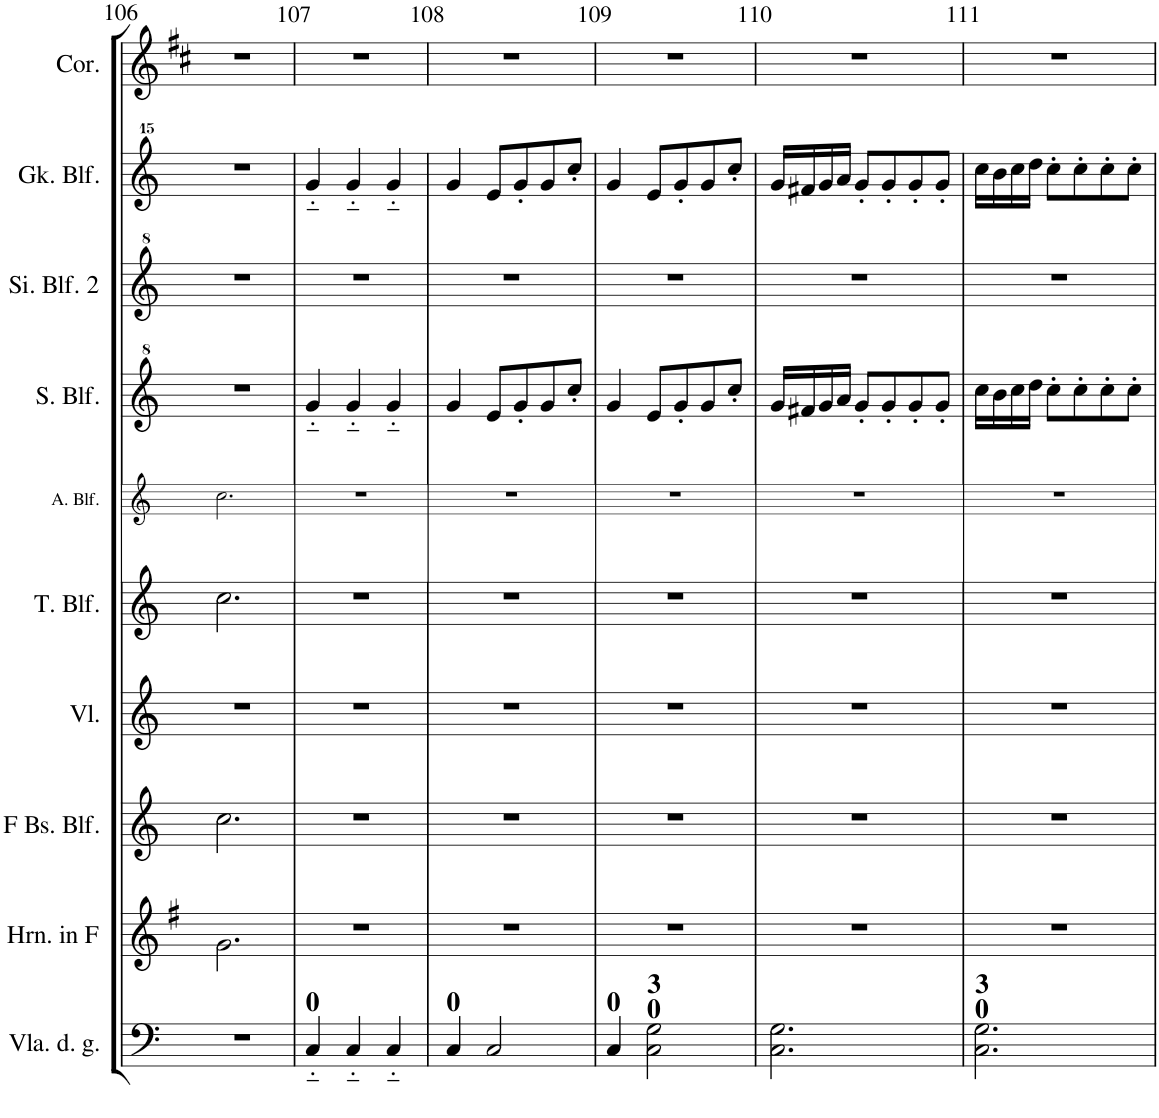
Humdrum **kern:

**kern	**kern	**kern	**kern	**kern	**kern	**kern	**kern	**kern	**kern
*part10	*part9	*part8	*part7	*part6	*part5	*part4	*part3	*part2	*part1
*staff10	*staff9	*staff8	*staff7	*staff6	*staff5	*staff4	*staff3	*staff2	*staff1
*I"Strijkers	*I"Hoorn in F	*I"F Bas-blokfluit	*I"Viool	*I"Tenor-blokfluit	*I"Alt-blokfluit	*I"Sopraan-blokfluit	*I"Sopranino-blokfluit 2	*I"Garklein/kleine sopranino-blokfluit	*I"Cornet in Bes
*	*I'Hrn. in F	*I'F Bs. Blf.	*I'Vl.	*I'T. Blf.	*I'A. Blf.	*I'S. Blf.	*I'Si. Blf. 2	*I'Gk. Blf.	*I'Cor.
!!LO:PB:g=z
*clefF4	*clefG2	*clefG2	*clefG2	*clefG2	*clefG2	*clefG^2	*clefG^2	*clefG^^2	*clefG2
*	*Trd4c7	*	*	*	*	*	*	*	*Trd1c2
*k[]	*k[f#]	*k[]	*k[]	*k[]	*k[]	*k[]	*k[]	*k[]	*k[f#c#]
*M3/4	*M3/4	*M3/4	*M3/4	*M3/4	*M3/4	*M3/4	*M3/4	*M3/4	*M3/4
=106	=106	=106	=106	=106	=106	=106	=106	=106	=106
2.r	2.g\	2.cc\	2.r	2.cc\	2.cc\	2.r	2.r	2.r	2.r
=107	=107	=107	=107	=107	=107	=107	=107	=107	=107
4C/	2.r	2.r	2.r	2.r	2.r	4gg/	2.r	4ggg/	2.r
4C/	.	.	.	.	.	4gg/	.	4ggg/	.
4C/	.	.	.	.	.	4gg/	.	4ggg/	.
=108	=108	=108	=108	=108	=108	=108	=108	=108	=108
4C/	2.r	2.r	2.r	2.r	2.r	4gg/	2.r	4ggg/	2.r
2C/	.	.	.	.	.	8ee/L	.	8eee/L	.
.	.	.	.	.	.	8gg'/	.	8ggg'/	.
.	.	.	.	.	.	8gg/	.	8ggg/	.
.	.	.	.	.	.	8ccc'/J	.	8cccc'/J	.
=109	=109	=109	=109	=109	=109	=109	=109	=109	=109
4C/	2.r	2.r	2.r	2.r	2.r	4gg/	2.r	4ggg/	2.r
2C\ 2G\	.	.	.	.	.	8ee/L	.	8eee/L	.
.	.	.	.	.	.	8gg'/	.	8ggg'/	.
.	.	.	.	.	.	8gg/	.	8ggg/	.
.	.	.	.	.	.	8ccc'/J	.	8cccc'/J	.
=110	=110	=110	=110	=110	=110	=110	=110	=110	=110
2.C\ 2.G\	2.r	2.r	2.r	2.r	2.r	16gg/LL	2.r	16ggg/LL	2.r
.	.	.	.	.	.	16ff#X/	.	16fff#X/	.
.	.	.	.	.	.	16gg/	.	16ggg/	.
.	.	.	.	.	.	16aa/JJ	.	16aaa/JJ	.
.	.	.	.	.	.	8gg'/L	.	8ggg'/L	.
.	.	.	.	.	.	8gg'/	.	8ggg'/	.
.	.	.	.	.	.	8gg'/	.	8ggg'/	.
.	.	.	.	.	.	8gg'/J	.	8ggg'/J	.
=111	=111	=111	=111	=111	=111	=111	=111	=111	=111
2.C\ 2.G\	2.r	2.r	2.r	2.r	2.r	16ccc\LL	2.r	16cccc\LL	2.r
.	.	.	.	.	.	16bb\	.	16bbb\	.
.	.	.	.	.	.	16ccc\	.	16cccc\	.
.	.	.	.	.	.	16ddd\JJ	.	16dddd\JJ	.
.	.	.	.	.	.	8ccc'\L	.	8cccc'\L	.
.	.	.	.	.	.	8ccc'\	.	8cccc'\	.
.	.	.	.	.	.	8ccc'\	.	8cccc'\	.
.	.	.	.	.	.	8ccc'\J	.	8cccc'\J	.
=	=	=	=	=	=	=	=	=	=
*-	*-	*-	*-	*-	*-	*-	*-	*-	*-
